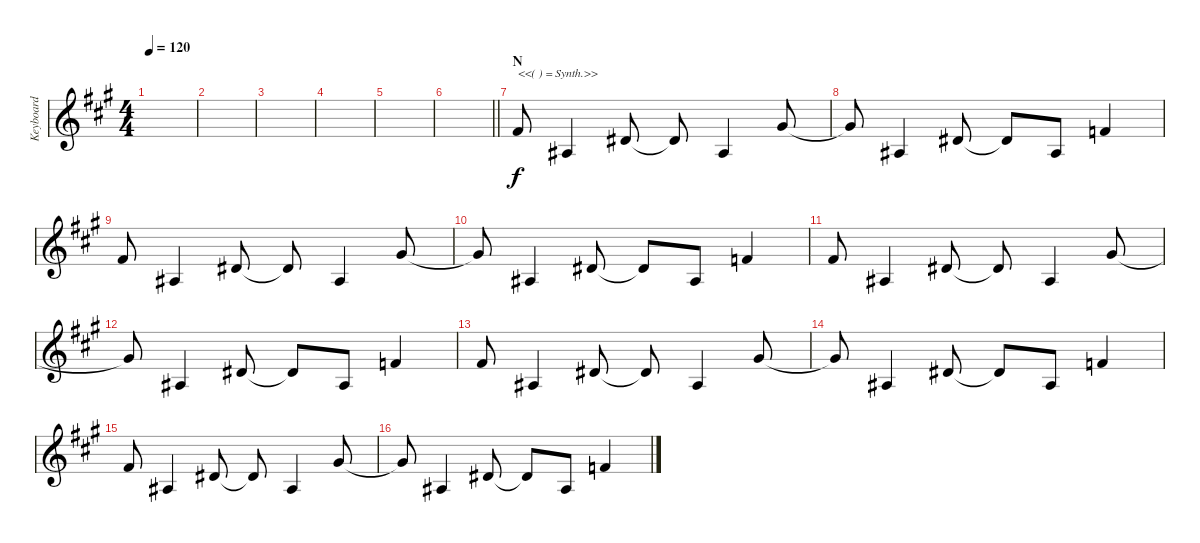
\track ("Keyboard" "Keyboard") {instrument fx8scifi}
\staff {score}
\tuning (Db4 Ab3 E3 B2 Gb2 Db2) {hide}
\ts (4 4)
\tempo 120
\clef g2
\ks a
|
|
|
|
|
\barLineRight lightlight
|
\section ("" "N")
5.1.8{txt "<<( ) = Synth.>>"} 2.2.4 2.1.8 2.1{t}.8 2.2.4 7.1.8 |
7.1{t}.8 2.2.4 2.1.8 2.1{t}.8 2.2.8 4.1.4 |
5.1.8 2.2.4 2.1.8 2.1{t}.8 2.2.4 7.1.8 |
7.1{t}.8 2.2.4 2.1.8 2.1{t}.8 2.2.8 4.1.4 |
5.1.8 2.2.4 2.1.8 2.1{t}.8 2.2.4 7.1.8 |
7.1{t}.8 2.2.4 2.1.8 2.1{t}.8 2.2.8 4.1.4 |
5.1.8 2.2.4 2.1.8 2.1{t}.8 2.2.4 7.1.8 |
7.1{t}.8 2.2.4 2.1.8 2.1{t}.8 2.2.8 4.1.4 |
5.1.8 2.2.4 2.1.8 2.1{t}.8 2.2.4 7.1.8 |
7.1{t}.8 2.2.4 2.1.8 2.1{t}.8 2.2.8 4.1.4
